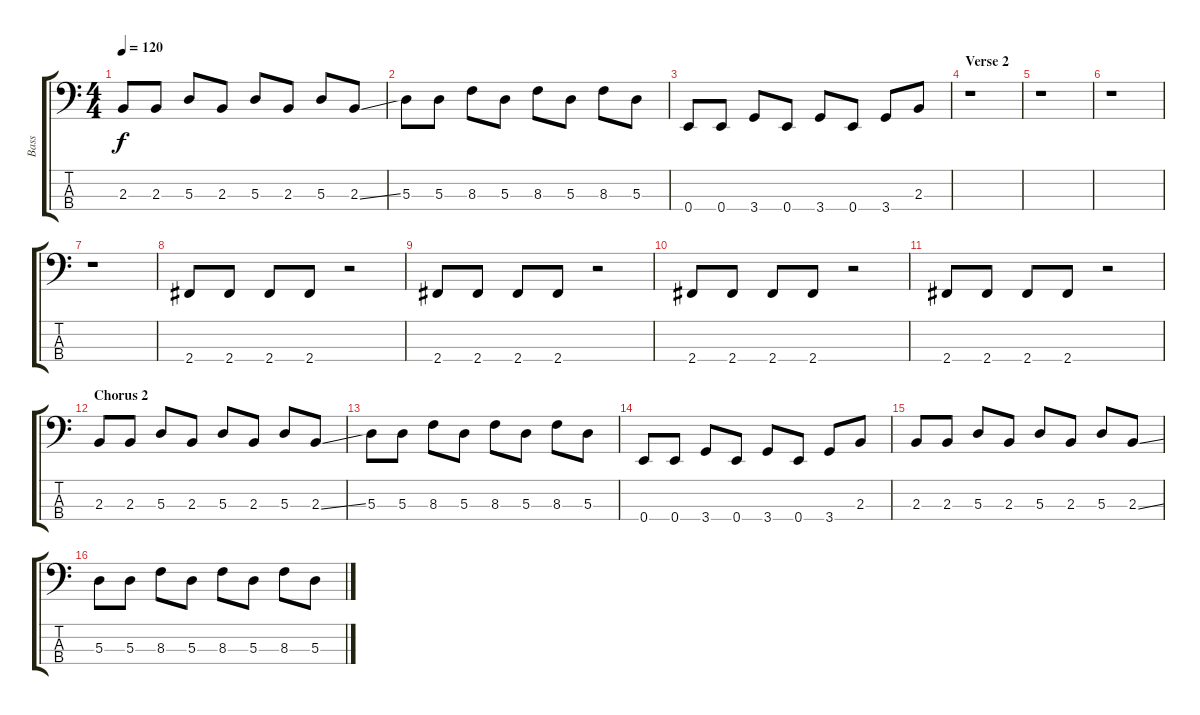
\track ("Bass" "Bass") {instrument electricbassfinger}
\staff {score tabs}
\tuning (G2 D2 A1 E1) {hide}
\ts (4 4)
\tempo 120
\clef f4
\ks c
2.3.8{dy f} 2.3.8 5.3.8 2.3.8 5.3.8 2.3.8 5.3.8 2.3{ss}.8 |
5.3.8 5.3.8 8.3.8 5.3.8 8.3.8 5.3.8 8.3.8 5.3.8 |
0.4.8 0.4.8 3.4.8 0.4.8 3.4.8 0.4.8 3.4.8 2.3.8 |
\section ("" "Verse 2")
r.1 |
r.1 |
r.1 |
r.1 |
2.4.8 2.4.8 2.4.8 2.4.8 r.2 |
2.4.8 2.4.8 2.4.8 2.4.8 r.2 |
2.4.8 2.4.8 2.4.8 2.4.8 r.2 |
2.4.8 2.4.8 2.4.8 2.4.8 r.2 |
\section ("" "Chorus 2")
2.3.8 2.3.8 5.3.8 2.3.8 5.3.8 2.3.8 5.3.8 2.3{ss}.8 |
5.3.8 5.3.8 8.3.8 5.3.8 8.3.8 5.3.8 8.3.8 5.3.8 |
0.4.8 0.4.8 3.4.8 0.4.8 3.4.8 0.4.8 3.4.8 2.3.8 |
2.3.8 2.3.8 5.3.8 2.3.8 5.3.8 2.3.8 5.3.8 2.3{ss}.8 |
5.3.8 5.3.8 8.3.8 5.3.8 8.3.8 5.3.8 8.3.8 5.3.8
